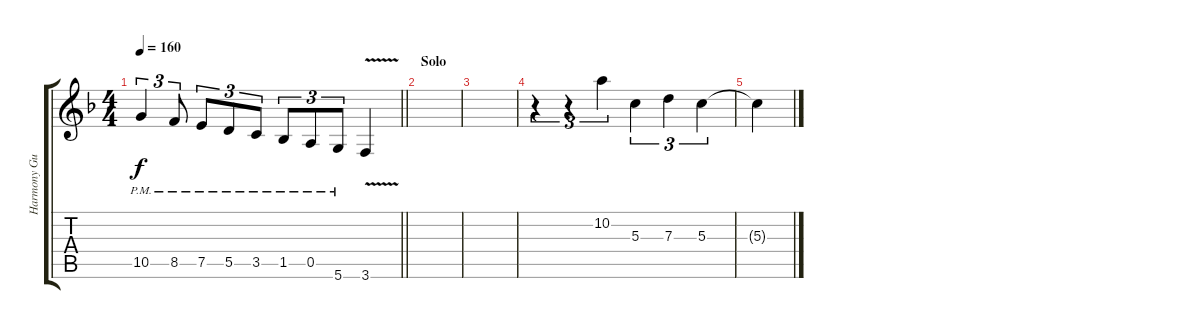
\track ("Harmony Guitar (Gus + Bob)" "Harmony Gu") {instrument distortionguitar}
\staff {score tabs}
\tuning (E4 B3 G3 D3 A2 D2) {hide}
\ts (4 4)
\tempo 160
\clef g2
\barLineRight lightlight
\ks dminor
10.5{pm}.4{tu (3 2) dy f volume 13} 8.5{pm}.8{tu (3 2)} 7.5{pm}.8{tu (3 2)} 5.5{pm}.8{tu (3 2)} 3.5{pm}.8{tu (3 2)} 1.5{pm}.8{tu (3 2)} 0.5{pm}.8{tu (3 2)} 5.6{pm}.8{tu (3 2)} 3.6{v}.4 |
\section ("" "Solo")
|
|
r.4{tu (3 2)} r.4{tu (3 2)} 10.2.4{tu (3 2)} 5.3.4{tu (3 2)} 7.3.4{tu (3 2)} 5.3.4{tu (3 2)} |
5.3{t}.4
